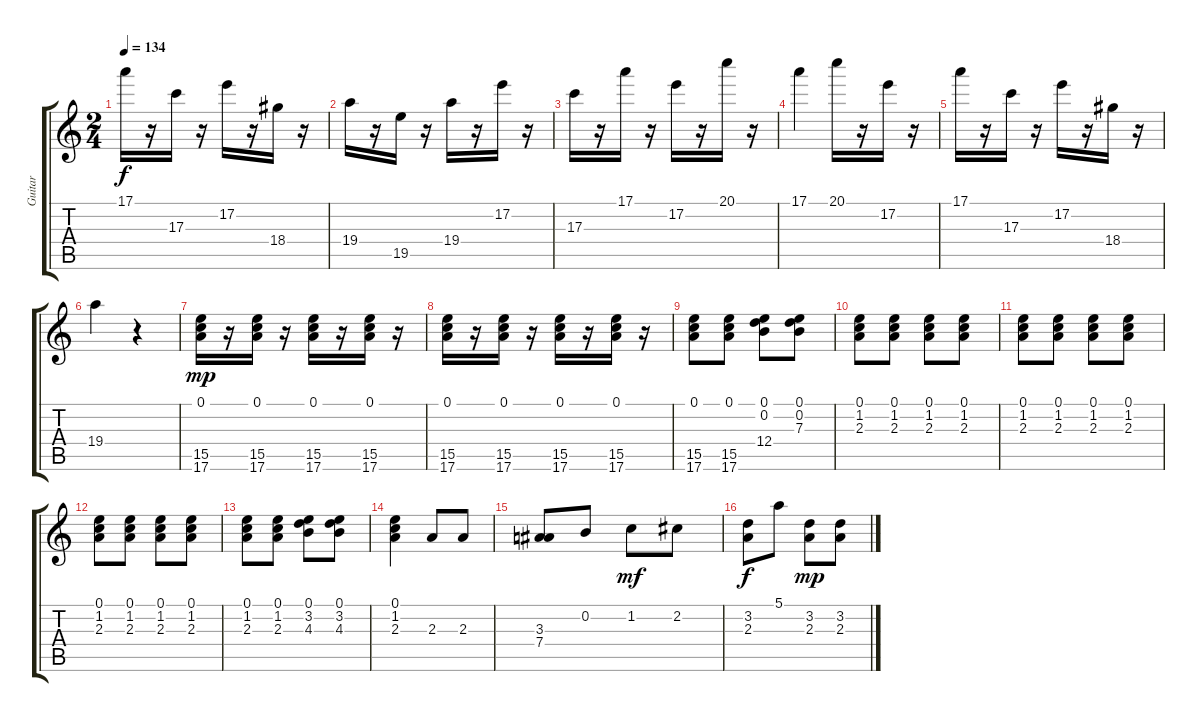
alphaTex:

\track ("Guitar" "Guitar") {instrument acousticguitarnylon}
\staff {score tabs}
\tuning (E4 B3 G3 D3 A2 E2) {hide}
\ts (2 4)
\tempo 134
\clef g2
\ks c
17.1.16{dy f} r.16 17.3.16 r.16 17.2.16 r.16 18.4.16 r.16 |
19.4.16 r.16 19.5.16 r.16 19.4.16 r.16 17.2.16 r.16 |
17.3.16 r.16 17.1.16 r.16 17.2.16 r.16 20.1.16 r.16 |
17.1.4 20.1.16 r.16 17.2.16 r.16 |
17.1.16 r.16 17.3.16 r.16 17.2.16 r.16 18.4.16 r.16 |
19.4.4 r.4 |
(0.1 15.5 17.6).16{dy mp} r.16 (0.1 15.5 17.6).16 r.16 (0.1 15.5 17.6).16 r.16 (0.1 15.5 17.6).16 r.16 |
(0.1 15.5 17.6).16 r.16 (0.1 15.5 17.6).16 r.16 (0.1 15.5 17.6).16 r.16 (0.1 15.5 17.6).16 r.16 |
(0.1 15.5 17.6).8 (0.1 15.5 17.6).8 (0.1 0.2 12.4).8 (0.1 0.2 7.3).8 |
(0.1 1.2 2.3).8 (0.1 1.2 2.3).8 (0.1 1.2 2.3).8 (0.1 1.2 2.3).8 |
(0.1 1.2 2.3).8 (0.1 1.2 2.3).8 (0.1 1.2 2.3).8 (0.1 1.2 2.3).8 |
(0.1 1.2 2.3).8 (0.1 1.2 2.3).8 (0.1 1.2 2.3).8 (0.1 1.2 2.3).8 |
(0.1 1.2 2.3).8 (0.1 1.2 2.3).8 (0.1 3.2 4.3).8 (0.1 3.2 4.3).8 |
(0.1 1.2 2.3).4 2.3.8 2.3.8 |
(3.3 7.4).8 0.2.8 1.2.8{dy mf} 2.2.8 |
(3.2 2.3).8{dy f} 5.1.8 (3.2 2.3).8{dy mp} (3.2 2.3).8
